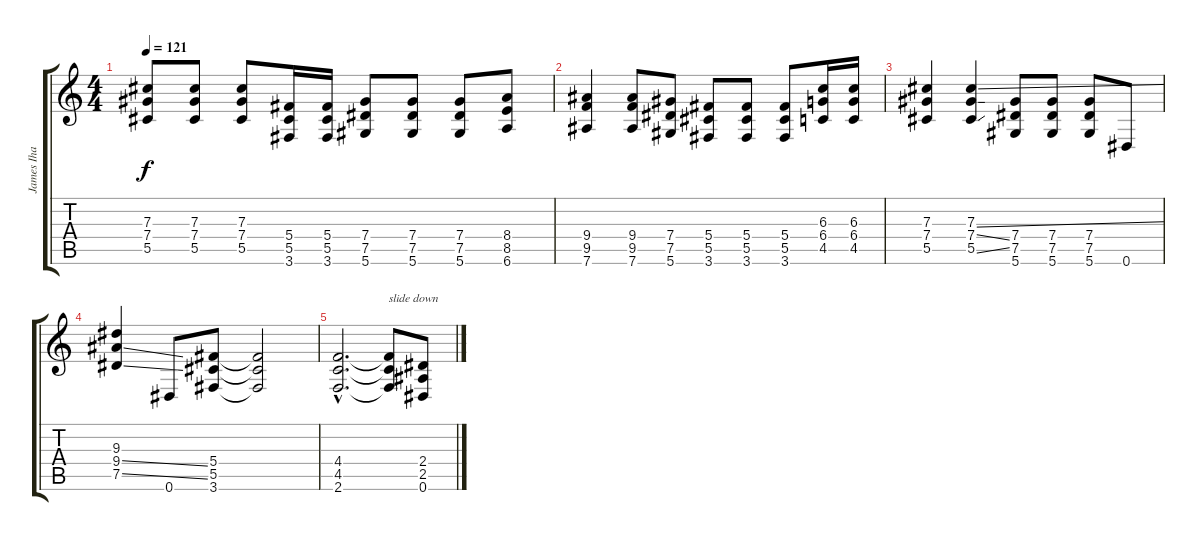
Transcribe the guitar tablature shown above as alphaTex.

\track ("James Iha (Ovd Guitar)" "James Iha ") {instrument overdrivenguitar}
\staff {score tabs}
\tuning (Eb4 Bb3 Gb3 Db3 Ab2 Eb2) {hide}
\ts (4 4)
\tempo 121
\clef g2
\ks c
(7.3 7.4 5.5).8{dy f} (7.3 7.4 5.5).8 (7.3 7.4 5.5).8 (5.4 5.5 3.6).16 (5.4 5.5 3.6).16 (7.4 7.5 5.6).8 (7.4 7.5 5.6).8 (7.4 7.5 5.6).8 (8.4 8.5 6.6).8 |
(9.4 9.5 7.6).4 (9.4 9.5 7.6).8 (7.4 7.5 5.6).8 (5.4 5.5 3.6).8 (5.4 5.5 3.6).8 (5.4 5.5 3.6).8 (6.3 6.4 4.5).16 (6.3 6.4 4.5).16 |
(7.3 7.4 5.5).4 (7.3{ss} 7.4{ss} 5.5{ss}).4 (7.4 7.5 5.6).8 (7.4 7.5 5.6).8 (7.4 7.5 5.6).8 0.6.8 |
(9.3 9.4{ss} 7.5{ss}).4 0.6.8 (5.4 5.5 3.6).8 (5.4{t} 5.5{t} 3.6{t}).2 |
(4.4{hac} 4.5{hac} 2.6{hac}).2{d} (4.4{t} 4.5{t} 2.6{t}).8{txt "slide down"} (2.4 2.5 0.6).8
